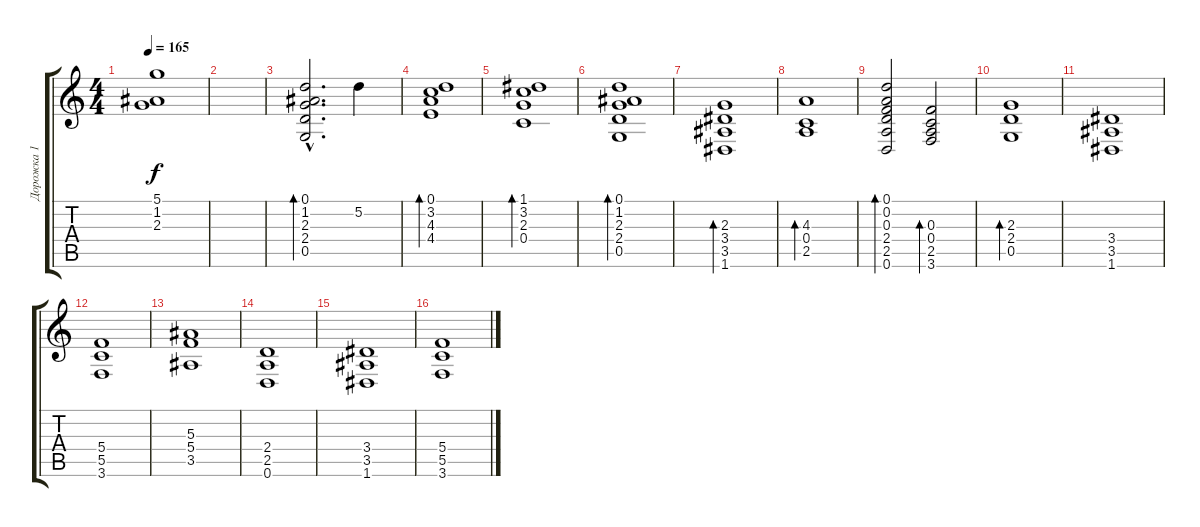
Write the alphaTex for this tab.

\track ("Дорожка 1" "Дорожка 1") {instrument acousticguitarnylon}
\staff {score tabs}
\tuning (D4 A3 F3 C3 G2 D2) {hide}
\ts (4 4)
\tempo 165
\clef g2
\ks c
(5.1{t} 1.2{t} 2.3{t}).1{dy f} |
|
(0.1{hac} 1.2{hac} 2.3{hac} 2.4{hac} 0.5{hac}).2{d bd 60} 5.2.4 |
(0.1 3.2 4.3 4.4).1{bd 60} |
(1.1 3.2 2.3 0.4).1{bd 60} |
(0.1 1.2 2.3 2.4 0.5).1{bd 60} |
(2.3 3.4 3.5 1.6).1{bd 60} |
(4.3 0.4 2.5).1{bd 60} |
(0.1 0.2 0.3 2.4 2.5 0.6).2{bd 60} (0.3 0.4 2.5 3.6).2{bd 60} |
(2.3 2.4 0.5).1{bd 60} |
(3.4 3.5 1.6).1 |
(5.4 5.5 3.6).1 |
(5.3 5.4 3.5).1 |
(2.4 2.5 0.6).1 |
(3.4 3.5 1.6).1 |
(5.4 5.5 3.6).1
